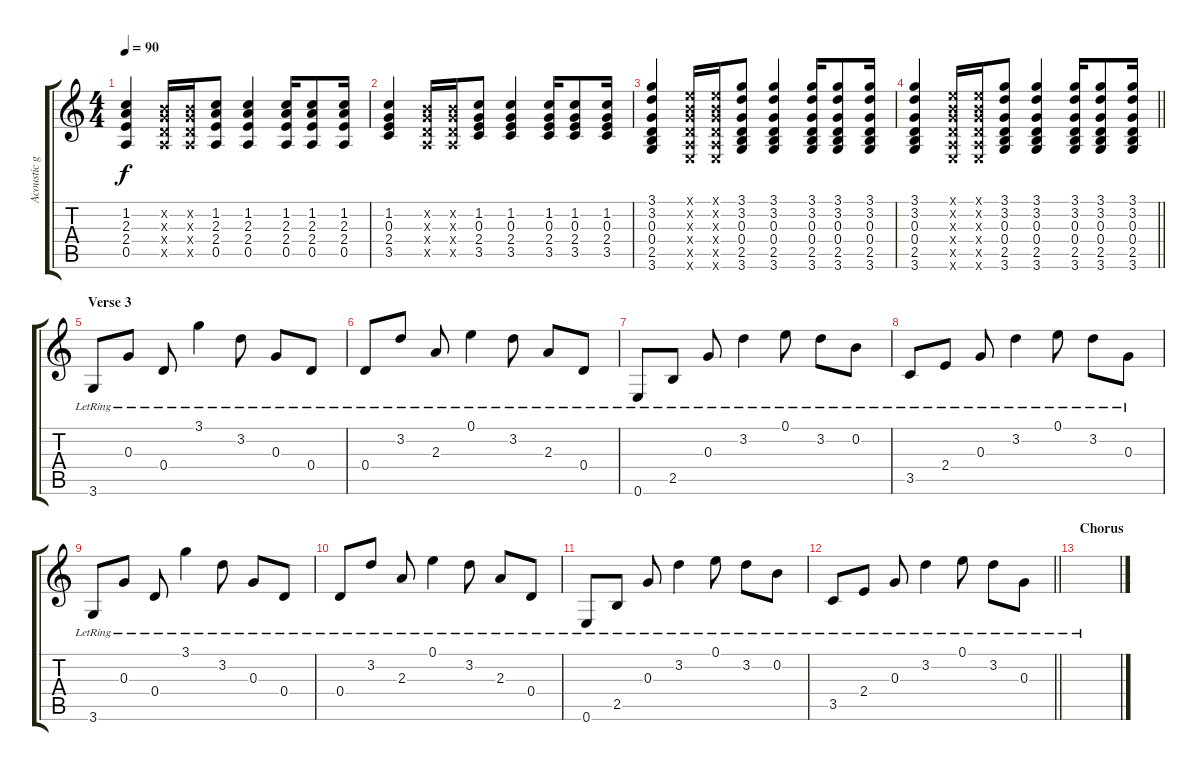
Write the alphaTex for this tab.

\track ("Acoustic guitar" "Acoustic g") {instrument acousticguitarsteel}
\staff {score tabs}
\tuning (E4 B3 G3 D3 A2 E2) {hide}
\ts (4 4)
\tempo 90
\clef g2
\ks c
(1.2 2.3 2.4 0.5).4{dy f} (0.2{x} 0.3{x} 0.4{x} 0.5{x}).16 (0.2{x} 0.3{x} 0.4{x} 0.5{x}).16 (1.2 2.3 2.4 0.5).8 (1.2 2.3 2.4 0.5).4 (1.2 2.3 2.4 0.5).16 (1.2 2.3 2.4 0.5).8 (1.2 2.3 2.4 0.5).16 |
(1.2 0.3 2.4 3.5).4 (0.2{x} 0.3{x} 0.4{x} 0.5{x}).16 (0.2{x} 0.3{x} 0.4{x} 0.5{x}).16 (1.2 0.3 2.4 3.5).8 (1.2 0.3 2.4 3.5).4 (1.2 0.3 2.4 3.5).16 (1.2 0.3 2.4 3.5).8 (1.2 0.3 2.4 3.5).16 |
(3.1 3.2 0.3 0.4 2.5 3.6).4 (0.1{x} 0.2{x} 0.3{x} 0.4{x} 0.5{x} 0.6{x}).16 (0.1{x} 0.2{x} 0.3{x} 0.4{x} 0.5{x} 0.6{x}).16 (3.1 3.2 0.3 0.4 2.5 3.6).8 (3.1 3.2 0.3 0.4 2.5 3.6).4 (3.1 3.2 0.3 0.4 2.5 3.6).16 (3.1 3.2 0.3 0.4 2.5 3.6).8 (3.1 3.2 0.3 0.4 2.5 3.6).16 |
\barLineRight lightlight
(3.1 3.2 0.3 0.4 2.5 3.6).4 (0.1{x} 0.2{x} 0.3{x} 0.4{x} 0.5{x} 0.6{x}).16 (0.1{x} 0.2{x} 0.3{x} 0.4{x} 0.5{x} 0.6{x}).16 (3.1 3.2 0.3 0.4 2.5 3.6).8 (3.1 3.2 0.3 0.4 2.5 3.6).4 (3.1 3.2 0.3 0.4 2.5 3.6).16 (3.1 3.2 0.3 0.4 2.5 3.6).8 (3.1 3.2 0.3 0.4 2.5 3.6).16 |
\section ("" "Verse 3")
3.6{lr}.8 0.3{lr}.8 0.4{lr}.8 3.1{lr}.4 3.2{lr}.8 0.3{lr}.8 0.4{lr}.8 |
0.4{lr}.8 3.2{lr}.8 2.3{lr}.8 0.1{lr}.4 3.2{lr}.8 2.3{lr}.8 0.4{lr}.8 |
0.6{lr}.8 2.5{lr}.8 0.3{lr}.8 3.2{lr}.4 0.1{lr}.8 3.2{lr}.8 0.2{lr}.8 |
3.5{lr}.8 2.4{lr}.8 0.3{lr}.8 3.2{lr}.4 0.1{lr}.8 3.2{lr}.8 0.3{lr}.8 |
3.6{lr}.8 0.3{lr}.8 0.4{lr}.8 3.1{lr}.4 3.2{lr}.8 0.3{lr}.8 0.4{lr}.8 |
0.4{lr}.8 3.2{lr}.8 2.3{lr}.8 0.1{lr}.4 3.2{lr}.8 2.3{lr}.8 0.4{lr}.8 |
0.6{lr}.8 2.5{lr}.8 0.3{lr}.8 3.2{lr}.4 0.1{lr}.8 3.2{lr}.8 0.2{lr}.8 |
\barLineRight lightlight
3.5{lr}.8 2.4{lr}.8 0.3{lr}.8 3.2{lr}.4 0.1{lr}.8 3.2{lr}.8 0.3{lr}.8 |
\section ("" "Chorus")
